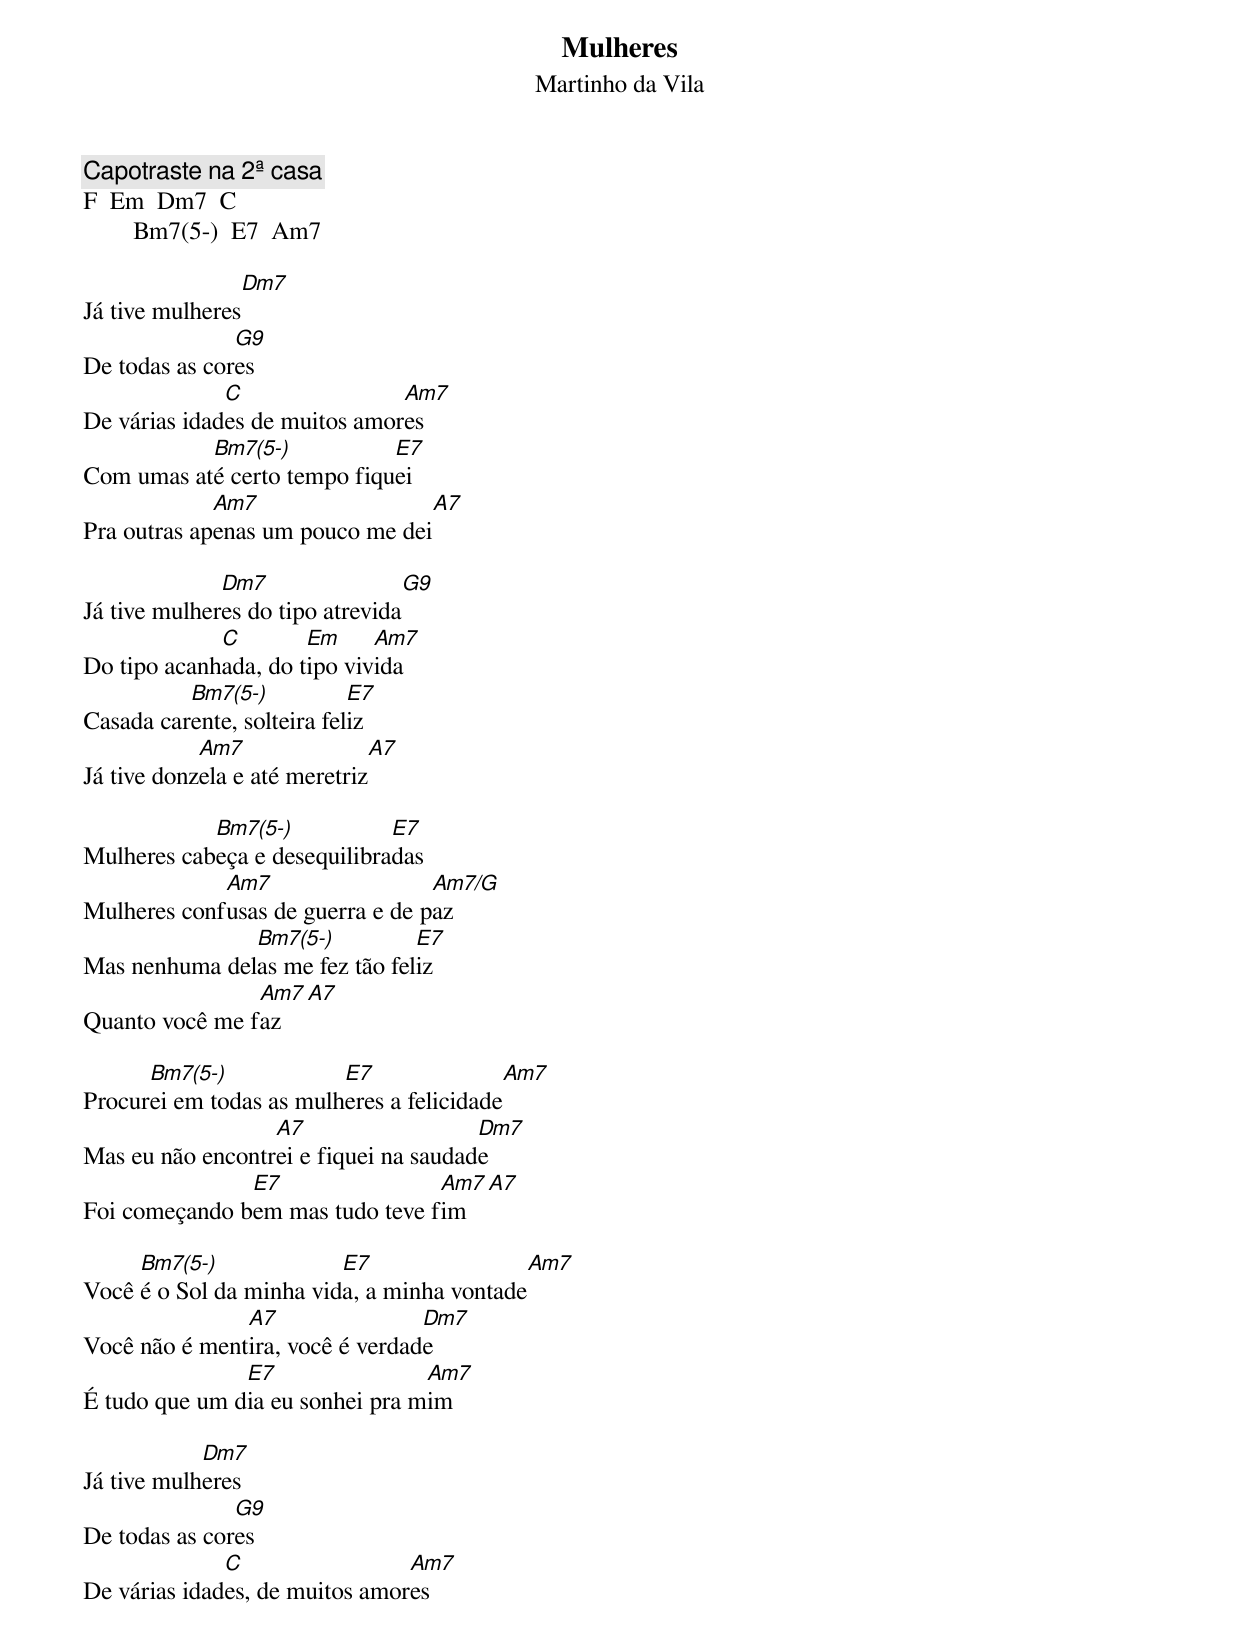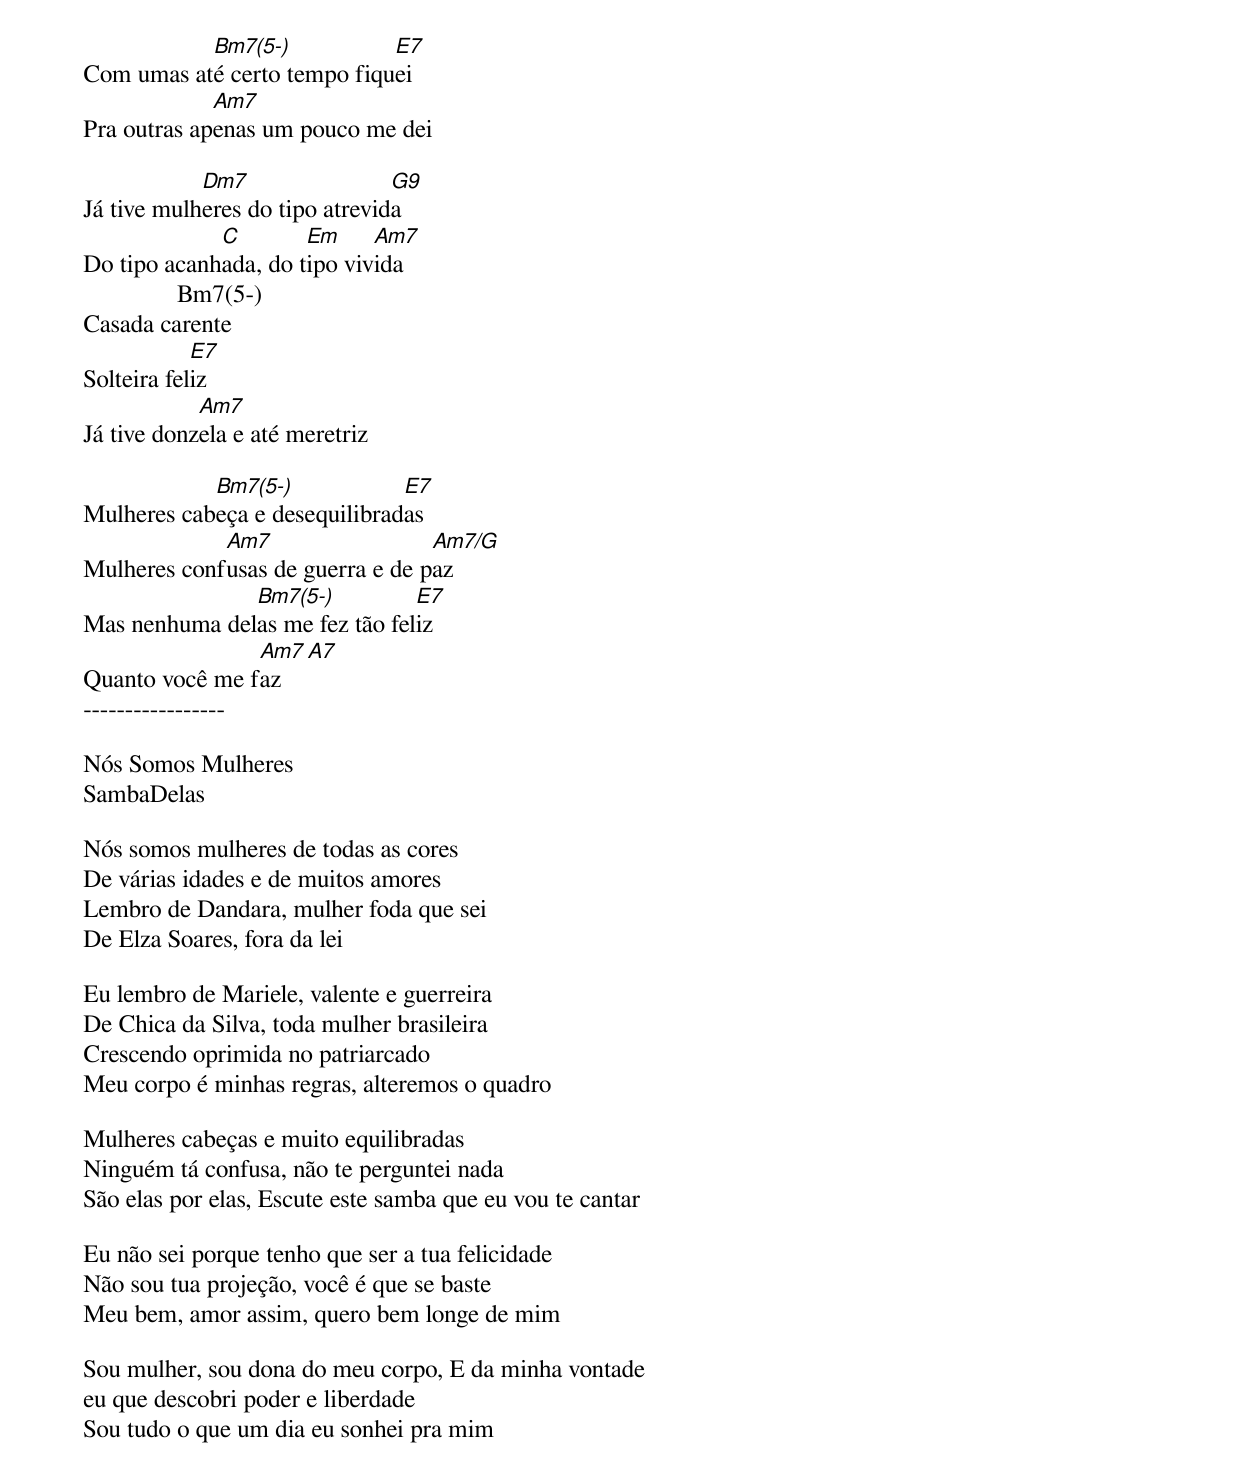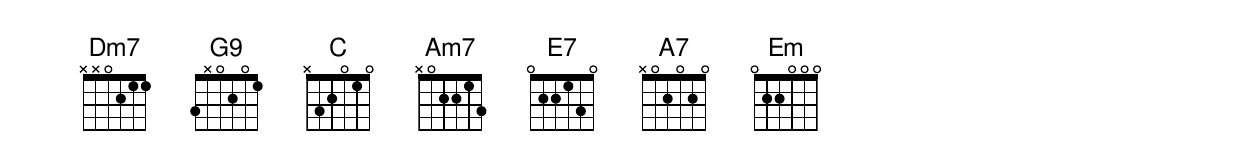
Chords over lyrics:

Mulheres
Martinho da Vila



Capotraste na 2ª casa
F  Em  Dm7  C
        Bm7(5-)  E7  Am7

                 Dm7
Já tive mulheres
               G9
De todas as cores
              C                Am7
De várias idades de muitos amores
           Bm7(5-)           E7
Com umas até certo tempo fiquei
             Am7                  A7
Pra outras apenas um pouco me dei

              Dm7                 G9
Já tive mulheres do tipo atrevida
             C        Em     Am7
Do tipo acanhada, do tipo vivida
          Bm7(5-)           E7
Casada carente, solteira feliz
            Am7               A7
Já tive donzela e até meretriz

            Bm7(5-)           E7
Mulheres cabeça e desequilibradas
             Am7                  Am7/G
Mulheres confusas de guerra e de paz
               Bm7(5-)          E7
Mas nenhuma delas me fez tão feliz
                Am7  A7
Quanto você me faz

      Bm7(5-)            E7                Am7
Procurei em todas as mulheres a felicidade
                  A7                   Dm7
Mas eu não encontrei e fiquei na saudade
               E7                Am7 A7
Foi começando bem mas tudo teve fim

     Bm7(5-)             E7                 Am7
Você é o Sol da minha vida, a minha vontade
               A7                Dm7
Você não é mentira, você é verdade
               E7                Am7
É tudo que um dia eu sonhei pra mim

            Dm7
Já tive mulheres
               G9
De todas as cores
              C                 Am7
De várias idades, de muitos amores
           Bm7(5-)           E7
Com umas até certo tempo fiquei
             Am7
Pra outras apenas um pouco me dei

            Dm7                 G9
Já tive mulheres do tipo atrevida
             C        Em     Am7
Do tipo acanhada, do tipo vivida
               Bm7(5-)
Casada carente
            E7
Solteira feliz
            Am7
Já tive donzela e até meretriz

            Bm7(5-)            E7
Mulheres cabeça e desequilibradas
             Am7                  Am7/G
Mulheres confusas de guerra e de paz
               Bm7(5-)          E7
Mas nenhuma delas me fez tão feliz
                Am7  A7
Quanto você me faz
-----------------

Nós Somos Mulheres
SambaDelas

Nós somos mulheres de todas as cores
De várias idades e de muitos amores
Lembro de Dandara, mulher foda que sei
De Elza Soares, fora da lei

Eu lembro de Mariele, valente e guerreira
De Chica da Silva, toda mulher brasileira
Crescendo oprimida no patriarcado
Meu corpo é minhas regras, alteremos o quadro

Mulheres cabeças e muito equilibradas
Ninguém tá confusa, não te perguntei nada
São elas por elas, Escute este samba que eu vou te cantar

Eu não sei porque tenho que ser a tua felicidade
Não sou tua projeção, você é que se baste
Meu bem, amor assim, quero bem longe de mim

Sou mulher, sou dona do meu corpo, E da minha vontade
eu que descobri poder e liberdade
Sou tudo o que um dia eu sonhei pra mim
